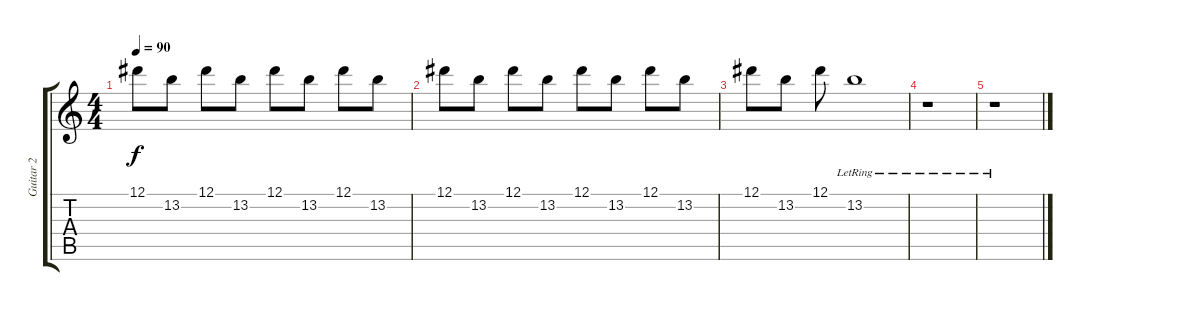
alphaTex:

\track ("Guitar 2" "Guitar 2") {instrument distortionguitar}
\staff {score tabs}
\tuning (Eb4 Bb3 Gb3 Db3 Ab2 Eb2) {hide}
\ts (4 4)
\tempo 90
\clef g2
\ks c
12.1.8{dy f} 13.2.8 12.1.8 13.2.8 12.1.8 13.2.8 12.1.8 13.2.8 |
12.1.8 13.2.8 12.1.8 13.2.8 12.1.8 13.2.8 12.1.8 13.2.8 |
12.1.8 13.2.8 12.1.8 13.2{lr}.1 |
r.1 |
r.1
